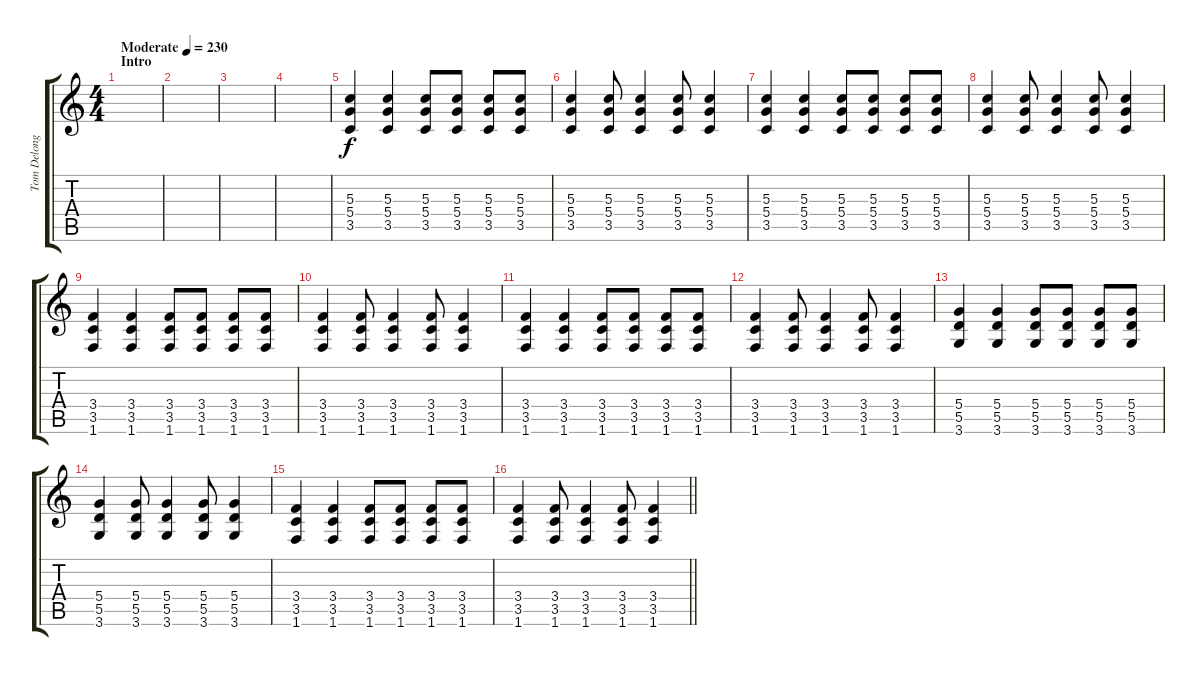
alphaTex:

\track ("Tom Delonge - Guitar" "Tom Delong") {instrument distortionguitar}
\staff {score tabs}
\tuning (E4 B3 G3 D3 A2 E2) {hide}
\ts (4 4)
\section ("" "Intro")
\tempo (230 "Moderate")
\clef g2
\ks c
|
|
|
|
(5.3 5.4 3.5).4 (5.3 5.4 3.5).4 (5.3 5.4 3.5).8 (5.3 5.4 3.5).8 (5.3 5.4 3.5).8 (5.3 5.4 3.5).8 |
(5.3 5.4 3.5).4 (5.3 5.4 3.5).8 (5.3 5.4 3.5).4 (5.3 5.4 3.5).8 (5.3 5.4 3.5).4 |
(5.3 5.4 3.5).4 (5.3 5.4 3.5).4 (5.3 5.4 3.5).8 (5.3 5.4 3.5).8 (5.3 5.4 3.5).8 (5.3 5.4 3.5).8 |
(5.3 5.4 3.5).4 (5.3 5.4 3.5).8 (5.3 5.4 3.5).4 (5.3 5.4 3.5).8 (5.3 5.4 3.5).4 |
(3.4 3.5 1.6).4 (3.4 3.5 1.6).4 (3.4 3.5 1.6).8 (3.4 3.5 1.6).8 (3.4 3.5 1.6).8 (3.4 3.5 1.6).8 |
(3.4 3.5 1.6).4 (3.4 3.5 1.6).8 (3.4 3.5 1.6).4 (3.4 3.5 1.6).8 (3.4 3.5 1.6).4 |
(3.4 3.5 1.6).4 (3.4 3.5 1.6).4 (3.4 3.5 1.6).8 (3.4 3.5 1.6).8 (3.4 3.5 1.6).8 (3.4 3.5 1.6).8 |
(3.4 3.5 1.6).4 (3.4 3.5 1.6).8 (3.4 3.5 1.6).4 (3.4 3.5 1.6).8 (3.4 3.5 1.6).4 |
(5.4 5.5 3.6).4 (5.4 5.5 3.6).4 (5.4 5.5 3.6).8 (5.4 5.5 3.6).8 (5.4 5.5 3.6).8 (5.4 5.5 3.6).8 |
(5.4 5.5 3.6).4 (5.4 5.5 3.6).8 (5.4 5.5 3.6).4 (5.4 5.5 3.6).8 (5.4 5.5 3.6).4 |
(3.4 3.5 1.6).4 (3.4 3.5 1.6).4 (3.4 3.5 1.6).8 (3.4 3.5 1.6).8 (3.4 3.5 1.6).8 (3.4 3.5 1.6).8 |
\barLineRight lightlight
(3.4 3.5 1.6).4 (3.4 3.5 1.6).8 (3.4 3.5 1.6).4 (3.4 3.5 1.6).8 (3.4 3.5 1.6).4
